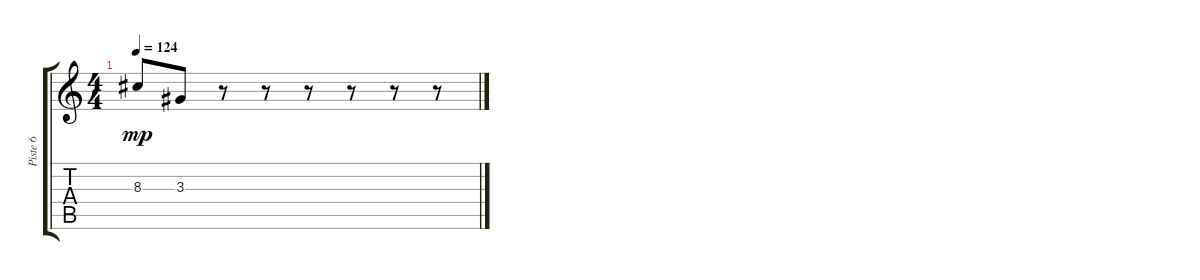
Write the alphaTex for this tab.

\track ("Piste 6" "Piste 6") {instrument synthbass1}
\staff {score tabs}
\tuning (D4 A3 F3 C3 G2 D2) {hide}
\ts (4 4)
\tempo 124
\clef g2
\ks c
8.3.8{dy mp} 3.3.8 r.8 r.8 r.8 r.8 r.8 r.8
